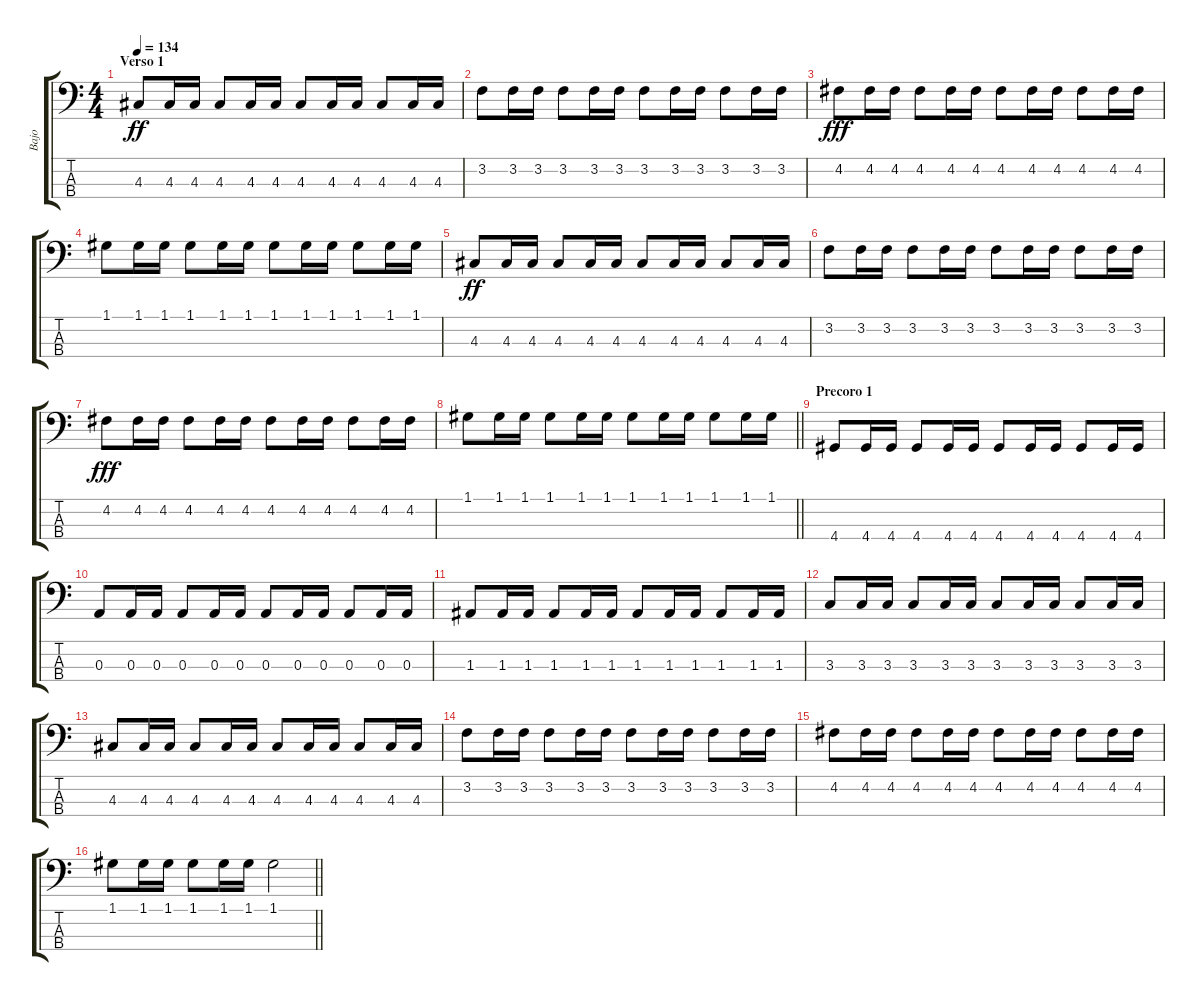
\track ("Bajo" "Bajo") {instrument electricbassfinger}
\staff {score tabs}
\tuning (G2 D2 A1 E1) {hide}
\ts (4 4)
\section ("" "Verso 1")
\tempo 134
\clef f4
\ks c
4.3.8{dy ff} 4.3.16 4.3.16 4.3.8 4.3.16 4.3.16 4.3.8 4.3.16 4.3.16 4.3.8 4.3.16 4.3.16 |
3.2.8 3.2.16 3.2.16 3.2.8 3.2.16 3.2.16 3.2.8 3.2.16 3.2.16 3.2.8 3.2.16 3.2.16 |
4.2.8{dy fff} 4.2.16 4.2.16 4.2.8 4.2.16 4.2.16 4.2.8 4.2.16 4.2.16 4.2.8 4.2.16 4.2.16 |
1.1.8 1.1.16 1.1.16 1.1.8 1.1.16 1.1.16 1.1.8 1.1.16 1.1.16 1.1.8 1.1.16 1.1.16 |
4.3.8{dy ff} 4.3.16 4.3.16 4.3.8 4.3.16 4.3.16 4.3.8 4.3.16 4.3.16 4.3.8 4.3.16 4.3.16 |
3.2.8 3.2.16 3.2.16 3.2.8 3.2.16 3.2.16 3.2.8 3.2.16 3.2.16 3.2.8 3.2.16 3.2.16 |
4.2.8{dy fff} 4.2.16 4.2.16 4.2.8 4.2.16 4.2.16 4.2.8 4.2.16 4.2.16 4.2.8 4.2.16 4.2.16 |
\barLineRight lightlight
1.1.8 1.1.16 1.1.16 1.1.8 1.1.16 1.1.16 1.1.8 1.1.16 1.1.16 1.1.8 1.1.16 1.1.16 |
\section ("" "Precoro 1")
4.4.8 4.4.16 4.4.16 4.4.8 4.4.16 4.4.16 4.4.8 4.4.16 4.4.16 4.4.8 4.4.16 4.4.16 |
0.3.8 0.3.16 0.3.16 0.3.8 0.3.16 0.3.16 0.3.8 0.3.16 0.3.16 0.3.8 0.3.16 0.3.16 |
1.3.8 1.3.16 1.3.16 1.3.8 1.3.16 1.3.16 1.3.8 1.3.16 1.3.16 1.3.8 1.3.16 1.3.16 |
3.3.8 3.3.16 3.3.16 3.3.8 3.3.16 3.3.16 3.3.8 3.3.16 3.3.16 3.3.8 3.3.16 3.3.16 |
4.3.8 4.3.16 4.3.16 4.3.8 4.3.16 4.3.16 4.3.8 4.3.16 4.3.16 4.3.8 4.3.16 4.3.16 |
3.2.8 3.2.16 3.2.16 3.2.8 3.2.16 3.2.16 3.2.8 3.2.16 3.2.16 3.2.8 3.2.16 3.2.16 |
4.2.8 4.2.16 4.2.16 4.2.8 4.2.16 4.2.16 4.2.8 4.2.16 4.2.16 4.2.8 4.2.16 4.2.16 |
\barLineRight lightlight
1.1.8 1.1.16 1.1.16 1.1.8 1.1.16 1.1.16 1.1.2
